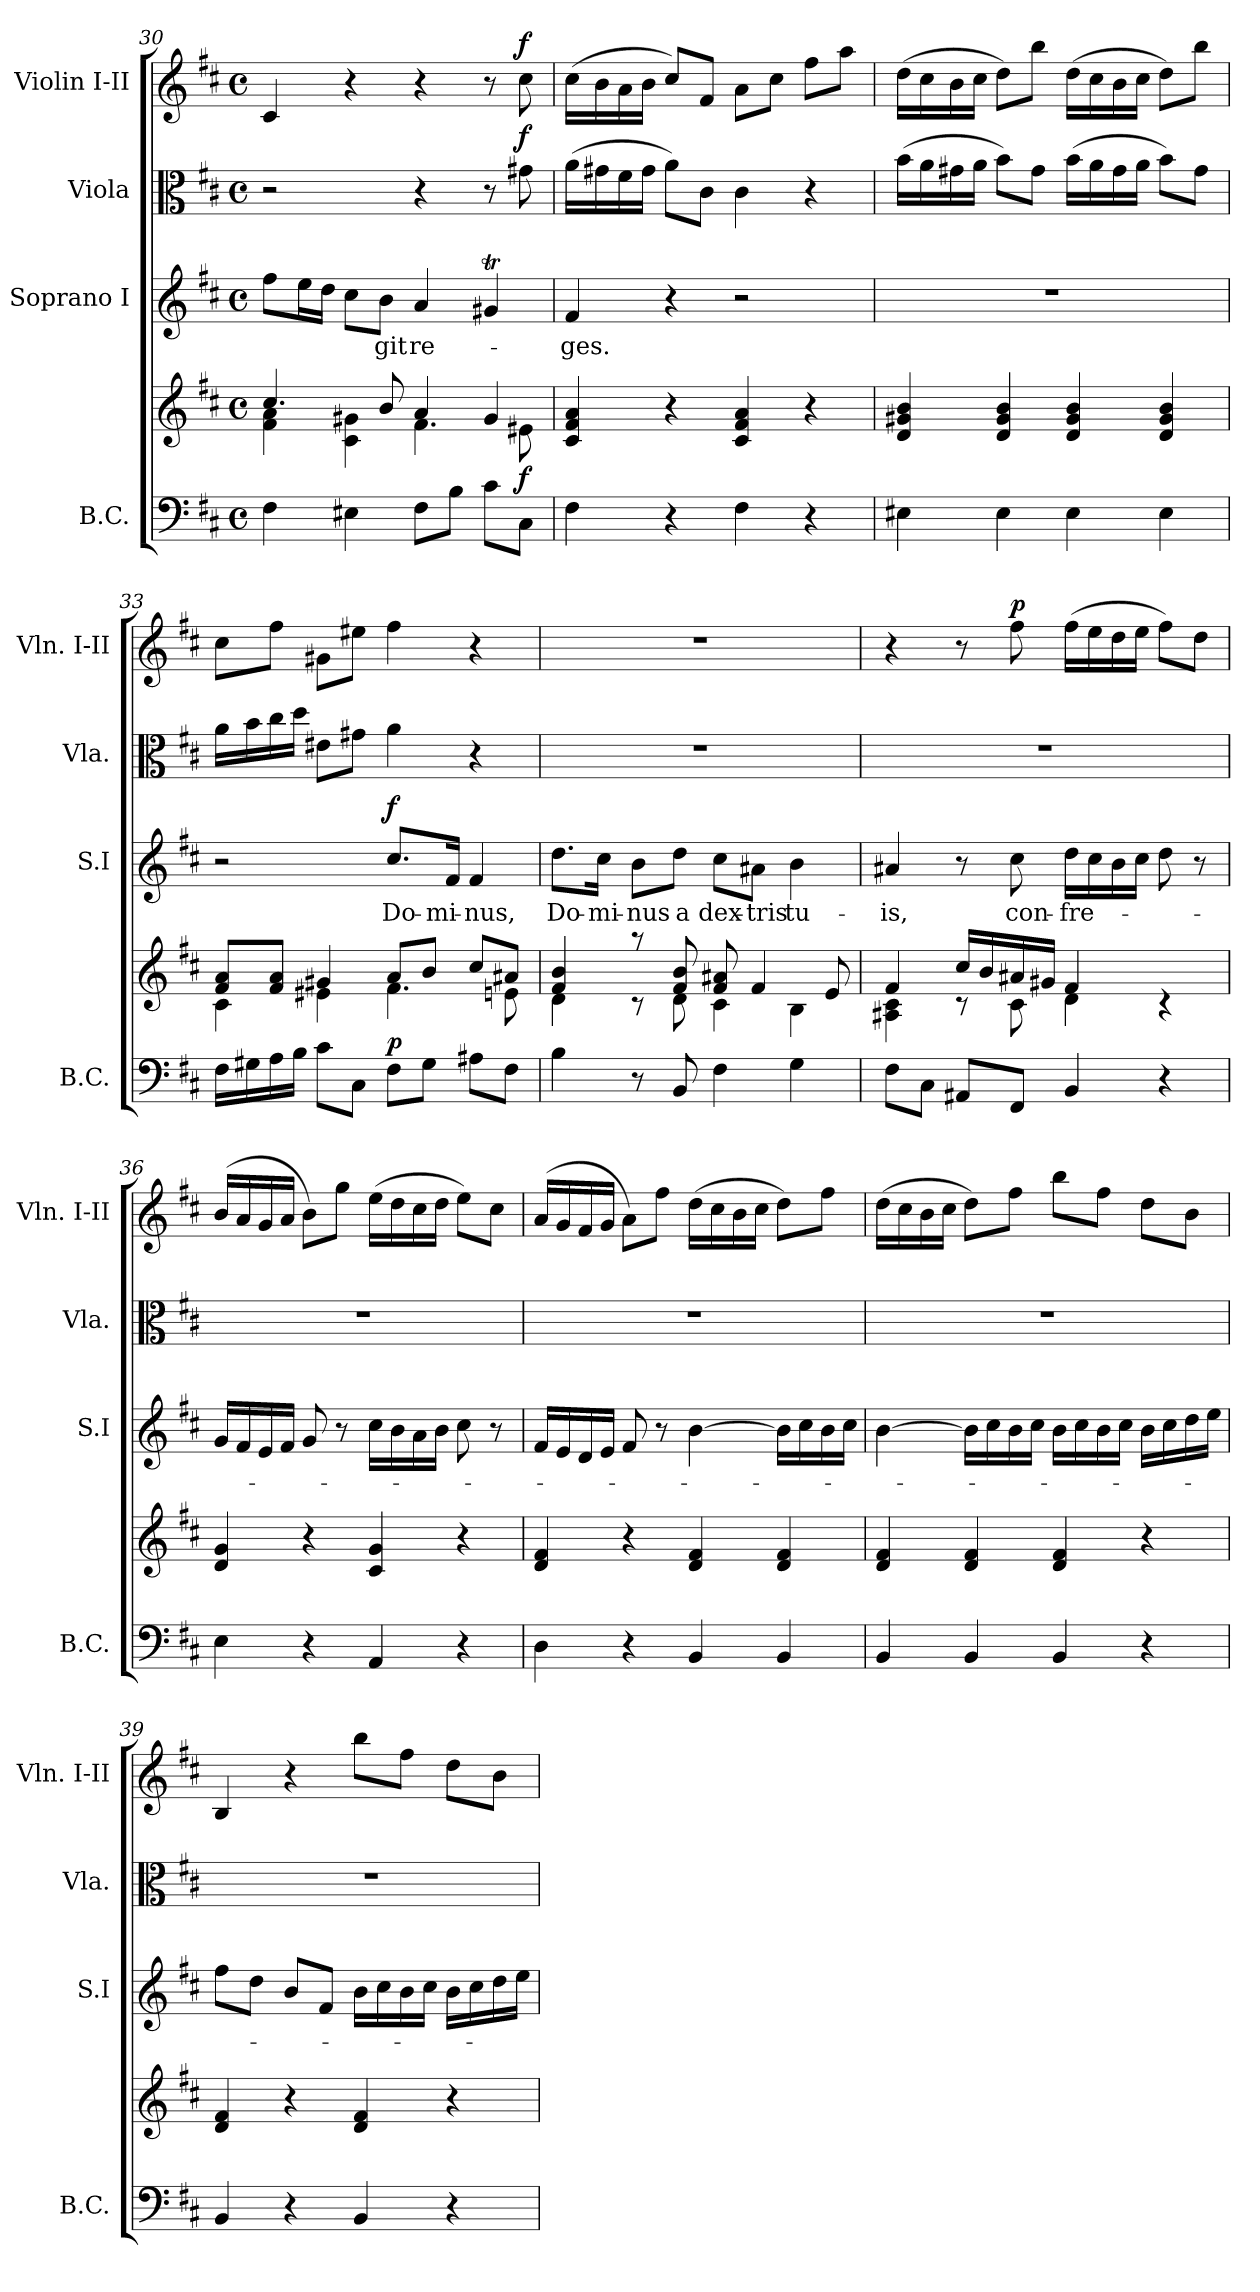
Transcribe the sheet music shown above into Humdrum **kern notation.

**kern	**kern	**dynam	**kern	**text	**dynam	**kern	**dynam	**kern	**dynam
*part4	*part4	*part4	*part3	*part3	*part3	*part2	*part2	*part1	*part1
*staff5	*staff4	*staff4/5	*staff3	*staff3	*staff3	*staff2	*staff2	*staff1	*staff1
*I"B.C.	*	*	*I"Soprano I	*	*	*I"Viola	*	*I"Violin I-II	*
*I'B.C.	*	*	*I'S.I	*	*	*I'Vla.	*	*I'Vln. I-II	*
!!LO:PB:g=z
*clefF4	*clefG2	*	*clefG2	*	*	*clefC3	*	*clefG2	*
*k[f#c#]	*k[f#c#]	*	*k[f#c#]	*	*	*k[f#c#]	*	*k[f#c#]	*
*D:	*D:	*	*D:	*	*	*D:	*	*D:	*
*M4/4	*M4/4	*	*M4/4	*	*	*M4/4	*	*M4/4	*
*met(c)	*met(c)	*	*met(c)	*	*	*met(c)	*	*met(c)	*
=30	=30	=30	=30	=30	=30	=30	=30	=30	=30
*	*^	*	*	*	*	*	*	*	*
4F#\	4.cc#/	4f#\ 4a\	.	8ff#\L	.	.	2r	.	4c#/	.
.	.	.	.	16ee\L	.	.	.	.	.	.
.	.	.	.	16dd\JJ	.	.	.	.	.	.
4E#X\	.	4c#\ 4g#X\	.	8cc#\L	.	.	.	.	4r	.
!	!	!	!	!	!LO:LY:b	!	!	!	!	!
.	8b/	.	.	8b\J	-git	.	.	.	.	.
!	!	!	!	!	!LO:LY:b	!	!	!	!	!
8F#\L	4a/	4.f#\	.	4a/	re-	.	4r	.	4r	.
8B\J	.	.	.	.	.	.	.	.	.	.
8c#\L	4g#/	.	.	4g#Xt/	.	.	8r	.	8r	.
!	!	!	!LO:DY:a=2	!	!	!	!	!LO:DY:a	!	!LO:DY:a
8C#\J	.	8e#X\	f	.	.	.	8g#X\	f	8cc#\	f
=31	=31	=31	=31	=31	=31	=31	=31	=31	=31	=31
!	!	!	!	!	!LO:LY:b	!	!	!	!	!
*	*v	*v	*	*	*	*	*	*	*	*
4F#\	4c#/ 4f#/ 4a/	.	4f#/	-ges.	.	(>16a\LL	.	(>16cc#\LL	.
.	.	.	.	.	.	16g#X\	.	16b\	.
.	.	.	.	.	.	16f#\	.	16a\	.
.	.	.	.	.	.	16g#\JJ	.	16b\JJ	.
4r	4r	.	4r	.	.	8a\L)	.	8cc#/L)	.
.	.	.	.	.	.	8c#\J	.	8f#/J	.
4F#\	4c#/ 4f#/ 4a/	.	2r	.	.	4c#\	.	8a\L	.
.	.	.	.	.	.	.	.	8cc#\J	.
4r	4r	.	.	.	.	4r	.	8ff#\L	.
.	.	.	.	.	.	.	.	8aa\J	.
=32	=32	=32	=32	=32	=32	=32	=32	=32	=32
4E#X\	4d/ 4g#X/ 4b/	.	1r	.	.	(>16b\LL	.	(>16dd\LL	.
.	.	.	.	.	.	16a\	.	16cc#\	.
.	.	.	.	.	.	16g#X\	.	16b\	.
.	.	.	.	.	.	16a\JJ	.	16cc#\JJ	.
4E#\	4d/ 4g#/ 4b/	.	.	.	.	8b\L)	.	8dd\L)	.
.	.	.	.	.	.	8g#\J	.	8bb\J	.
4E#\	4d/ 4g#/ 4b/	.	.	.	.	(>16b\LL	.	(>16dd\LL	.
.	.	.	.	.	.	16a\	.	16cc#\	.
.	.	.	.	.	.	16g#\	.	16b\	.
.	.	.	.	.	.	16a\JJ	.	16cc#\JJ	.
4E#\	4d/ 4g#/ 4b/	.	.	.	.	8b\L)	.	8dd\L)	.
.	.	.	.	.	.	8g#\J	.	8bb\J	.
!!LO:LB:g=z
=33	=33	=33	=33	=33	=33	=33	=33	=33	=33
*	*^	*	*	*	*	*	*	*	*
16F#\LL	8f#/ 8a/L	4c#\	.	2r	.	.	16a\LL	.	8cc#\L	.
16G#X\	.	.	.	.	.	.	16b\	.	.	.
16A\	8f#/ 8a/J	.	.	.	.	.	16cc#\	.	8ff#\J	.
16B\JJ	.	.	.	.	.	.	16dd\JJ	.	.	.
8c#\L	4g#X/	4e#X\	.	.	.	.	8e#X\L	.	8g#X\L	.
8C#\J	.	.	.	.	.	.	8g#X\J	.	8ee#X\J	.
!	!	!	!LO:DY:a=2	!	!LO:LY:b	!LO:DY:a	!	!	!	!
8F#\L	8a/L	4.f#\	p	8.cc#/L	Do-	f	4a\	.	4ff#\	.
8G#\J	8b/J	.	.	.	.	.	.	.	.	.
!	!	!	!	!	!LO:LY:b	!	!	!	!	!
.	.	.	.	16f#/Jk	-mi-	.	.	.	.	.
!	!	!	!	!	!LO:LY:b	!	!	!	!	!
8A#X\L	8cc#/L	.	.	4f#/	-nus,	.	4r	.	4r	.
8F#\J	8a#X/J	8en\	.	.	.	.	.	.	.	.
=34	=34	=34	=34	=34	=34	=34	=34	=34	=34	=34
!	!	!	!	!	!LO:LY:b	!	!	!	!	!
4B\	4f#/ 4b/	4d\	.	8.dd\L	Do-	.	1r	.	1r	.
!	!	!	!	!	!LO:LY:b	!	!	!	!	!
.	.	.	.	16cc#\Jk	-mi-	.	.	.	.	.
!	!	!	!	!	!LO:LY:b	!	!	!	!	!
8r	8raa	8rc	.	8b\L	-nus	.	.	.	.	.
!	!	!	!	!	!LO:LY:b	!	!	!	!	!
8BB/	8f#/ 8b/	8d\	.	8dd\J	a	.	.	.	.	.
!	!	!	!	!	!LO:LY:b	!	!	!	!	!
4F#\	8f#/ 8a#X/	4c#\	.	8cc#\L	dex-	.	.	.	.	.
!	!	!	!	!	!LO:LY:b	!	!	!	!	!
.	4f#/	.	.	8a#X\J	-tris	.	.	.	.	.
!	!	!	!	!	!LO:LY:b	!	!	!	!	!
4G\	.	4B\	.	4b\	tu-	.	.	.	.	.
.	8e/	.	.	.	.	.	.	.	.	.
=35	=35	=35	=35	=35	=35	=35	=35	=35	=35	=35
!	!	!	!	!	!LO:LY:b	!	!	!	!	!
8F#\L	4f#/	4A#X\ 4c#\	.	4a#X/	-is,	.	1r	.	4r	.
8C#\J	.	.	.	.	.	.	.	.	.	.
8AA#X/L	16cc#/LL	8rc	.	8r	.	.	.	.	8r	.
.	16b/	.	.	.	.	.	.	.	.	.
!	!	!	!	!	!LO:LY:b	!	!	!	!	!LO:DY:a
8FF#/J	16a#X/	8c#\	.	8cc#\	con-	.	.	.	8ff#\	p
.	16g#X/JJ	.	.	.	.	.	.	.	.	.
!	!	!	!	!	!LO:LY:b	!	!	!	!	!
4BB/	4f#/	4d\	.	16dd\LL	-fre-	.	.	.	(>16ff#\LL	.
.	.	.	.	16cc#\	.	.	.	.	16ee\	.
.	.	.	.	16b\	.	.	.	.	16dd\	.
.	.	.	.	16cc#\JJ	.	.	.	.	16ee\JJ	.
4r	4ryy	4rc	.	8dd\	.	.	.	.	8ff#\L)	.
.	.	.	.	8r	.	.	.	.	8dd\J	.
*	*v	*v	*	*	*	*	*	*	*	*
!!LO:PB:g=z
=36	=36	=36	=36	=36	=36	=36	=36	=36	=36
4E\	4d/ 4g/	.	16g/LL	.	.	1r	.	(>16b/LL	.
.	.	.	16f#/	.	.	.	.	16a/	.
.	.	.	16e/	.	.	.	.	16g/	.
.	.	.	16f#/JJ	.	.	.	.	16a/JJ	.
4r	4r	.	8g/	.	.	.	.	8b\L)	.
.	.	.	8r	.	.	.	.	8gg\J	.
4AA/	4c#/ 4g/	.	16cc#\LL	.	.	.	.	(>16ee\LL	.
.	.	.	16b\	.	.	.	.	16dd\	.
.	.	.	16a\	.	.	.	.	16cc#\	.
.	.	.	16b\JJ	.	.	.	.	16dd\JJ	.
4r	4r	.	8cc#\	.	.	.	.	8ee\L)	.
.	.	.	8r	.	.	.	.	8cc#\J	.
=37	=37	=37	=37	=37	=37	=37	=37	=37	=37
4D\	4d/ 4f#/	.	16f#/LL	.	.	1r	.	(>16a/LL	.
.	.	.	16e/	.	.	.	.	16g/	.
.	.	.	16d/	.	.	.	.	16f#/	.
.	.	.	16e/JJ	.	.	.	.	16g/JJ	.
4r	4r	.	8f#/	.	.	.	.	8a\L)	.
.	.	.	8r	.	.	.	.	8ff#\J	.
4BB/	4d/ 4f#/	.	[4b\	.	.	.	.	(>16dd\LL	.
.	.	.	.	.	.	.	.	16cc#\	.
.	.	.	.	.	.	.	.	16b\	.
.	.	.	.	.	.	.	.	16cc#\JJ	.
4BB/	4d/ 4f#/	.	16b\LL]	.	.	.	.	8dd\L)	.
.	.	.	16cc#\	.	.	.	.	.	.
.	.	.	16b\	.	.	.	.	8ff#\J	.
.	.	.	16cc#\JJ	.	.	.	.	.	.
=38	=38	=38	=38	=38	=38	=38	=38	=38	=38
4BB/	4d/ 4f#/	.	[4b\	.	.	1r	.	(>16dd\LL	.
.	.	.	.	.	.	.	.	16cc#\	.
.	.	.	.	.	.	.	.	16b\	.
.	.	.	.	.	.	.	.	16cc#\JJ	.
4BB/	4d/ 4f#/	.	16b\LL]	.	.	.	.	8dd\L)	.
.	.	.	16cc#\	.	.	.	.	.	.
.	.	.	16b\	.	.	.	.	8ff#\J	.
.	.	.	16cc#\JJ	.	.	.	.	.	.
4BB/	4d/ 4f#/	.	16b\LL	.	.	.	.	8bb\L	.
.	.	.	16cc#\	.	.	.	.	.	.
.	.	.	16b\	.	.	.	.	8ff#\J	.
.	.	.	16cc#\JJ	.	.	.	.	.	.
4r	4r	.	16b\LL	.	.	.	.	8dd\L	.
.	.	.	16cc#\	.	.	.	.	.	.
.	.	.	16dd\	.	.	.	.	8b\J	.
.	.	.	16ee\JJ	.	.	.	.	.	.
!!LO:LB:g=z
=39	=39	=39	=39	=39	=39	=39	=39	=39	=39
4BB/	4d/ 4f#/	.	8ff#\L	.	.	1r	.	4B/	.
.	.	.	8dd\J	.	.	.	.	.	.
4r	4r	.	8b/L	.	.	.	.	4r	.
.	.	.	8f#/J	.	.	.	.	.	.
4BB/	4d/ 4f#/	.	16b\LL	.	.	.	.	8bb\L	.
.	.	.	16cc#\	.	.	.	.	.	.
.	.	.	16b\	.	.	.	.	8ff#\J	.
.	.	.	16cc#\JJ	.	.	.	.	.	.
4r	4r	.	16b\LL	.	.	.	.	8dd\L	.
.	.	.	16cc#\	.	.	.	.	.	.
.	.	.	16dd\	.	.	.	.	8b\J	.
.	.	.	16ee\JJ	.	.	.	.	.	.
=	=	=	=	=	=	=	=	=	=
*-	*-	*-	*-	*-	*-	*-	*-	*-	*-
